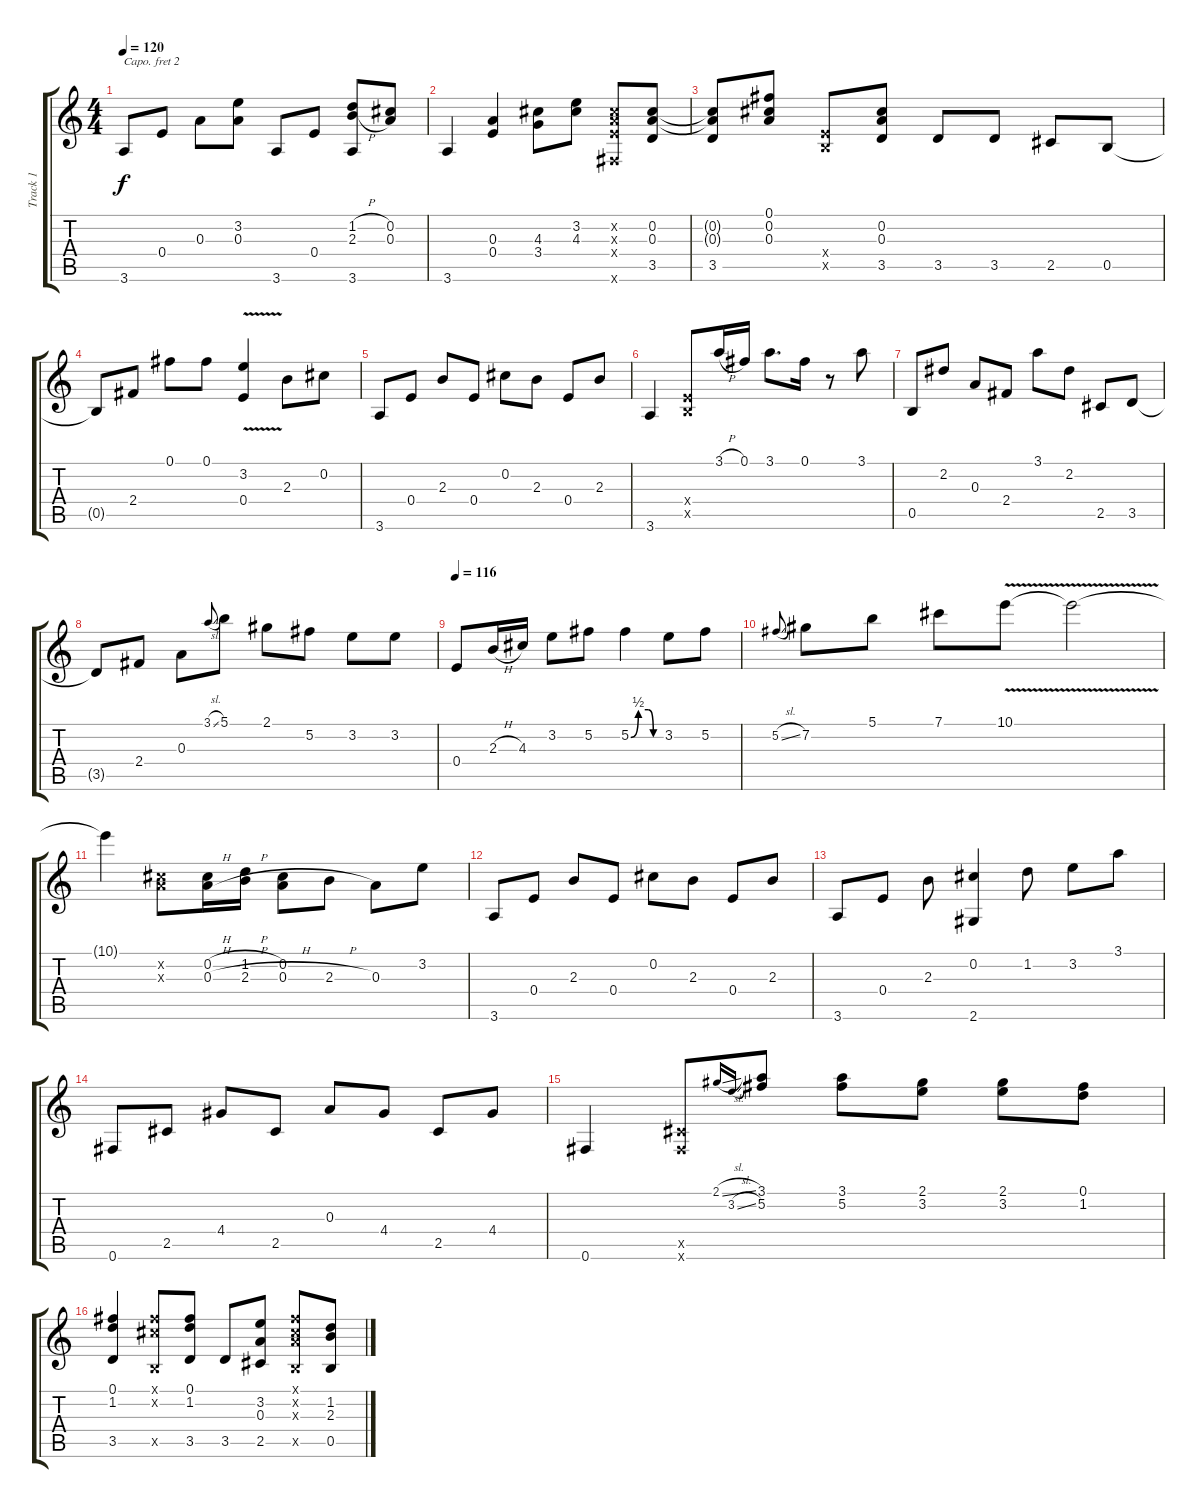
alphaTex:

\track ("Track 1" "Track 1") {instrument acousticguitarsteel}
\staff {score tabs}
\capo 2
\tuning (E4 B3 G3 D3 A2 E2) {hide}
\ts (4 4)
\tempo 120
\clef g2
\ks c
3.6.8{dy f} 0.4.8 0.3.8 (3.2 0.3).8 3.6.8 0.4.8 (1.2{h} 2.3{h} 3.6).8 (0.2 0.3).8 |
3.6.4 (0.3 0.4).4 (4.3 3.4).8 (3.2 4.3).8 (0.2{x} 0.3{x} 0.4{x} 0.6{x}).8 (0.2 0.3 3.5).8 |
(0.2{t} 0.3{t} 3.5).8 (0.1 0.2 0.3).8 (0.4{x} 0.5{x}).8 (0.2 0.3 3.5).8 3.5.8 3.5.8 2.5.8 0.5.8 |
0.5{t}.8 2.4.8 0.1.8 0.1.8 (3.2{v} 0.4).4 2.3.8 0.2.8 |
3.6.8 0.4.8 2.3.8 0.4.8 0.2.8 2.3.8 0.4.8 2.3.8 |
3.6.4 (0.4{x} 0.5{x}).8 3.1{h}.16 0.1.16 3.1.8{d} 0.1.16 r.8 3.1.8 |
0.5.8 2.2.8 0.3.8 2.4.8 3.1.8 2.2.8 2.5.8 3.5.8 |
3.5{t}.8 2.4.8 0.3.8 3.1{sl}.8{gr onbeat} 5.1.8 2.1.8 5.2.8 3.2.8 3.2.8 |
\tempo 116
0.4.8 2.3{h}.16 4.3.16 3.2.8 5.2.8 5.2{be (custom 0 0 15 2 35 2 45 0 60 0)}.4 3.2.8 5.2.8 |
5.2{sl}.8{gr onbeat} 7.2.8 5.1.8 7.1.8 10.1{v}.8 10.1{t}.2 |
10.1{t}.4 (0.2{x} 0.3{x}).8 (0.2{h} 0.3{h}).16 (1.2{h} 2.3{h}).16 (0.2 0.3{h}).8 2.3{h}.8 0.3.8 3.2.8 |
3.6.8 0.4.8 2.3.8 0.4.8 0.2.8 2.3.8 0.4.8 2.3.8 |
3.6.8 0.4.8 2.3.8 (0.2 2.6).4 1.2.8 3.2.8 3.1.8 |
0.6.8 2.5.8 4.4.8 2.5.8 0.3.8 4.4.8 2.5.8 4.4.8 |
0.6.4 (2.5{x} 0.6{x}).8 2.1{sl}.16{gr onbeat} 3.2{sl}.16{gr onbeat} (3.1 5.2).8 (3.1 5.2).8 (2.1 3.2).8 (2.1 3.2).8 (0.1 1.2).8 |
(0.1 1.2 3.5).4 (0.1{x} 0.2{x} 0.5{x}).8 (0.1 1.2 3.5).8 3.5.8 (3.2 0.3 2.5).8 (0.1{x} 0.2{x} 0.3{x} 0.5{x}).8 (1.2 2.3 0.5).8
